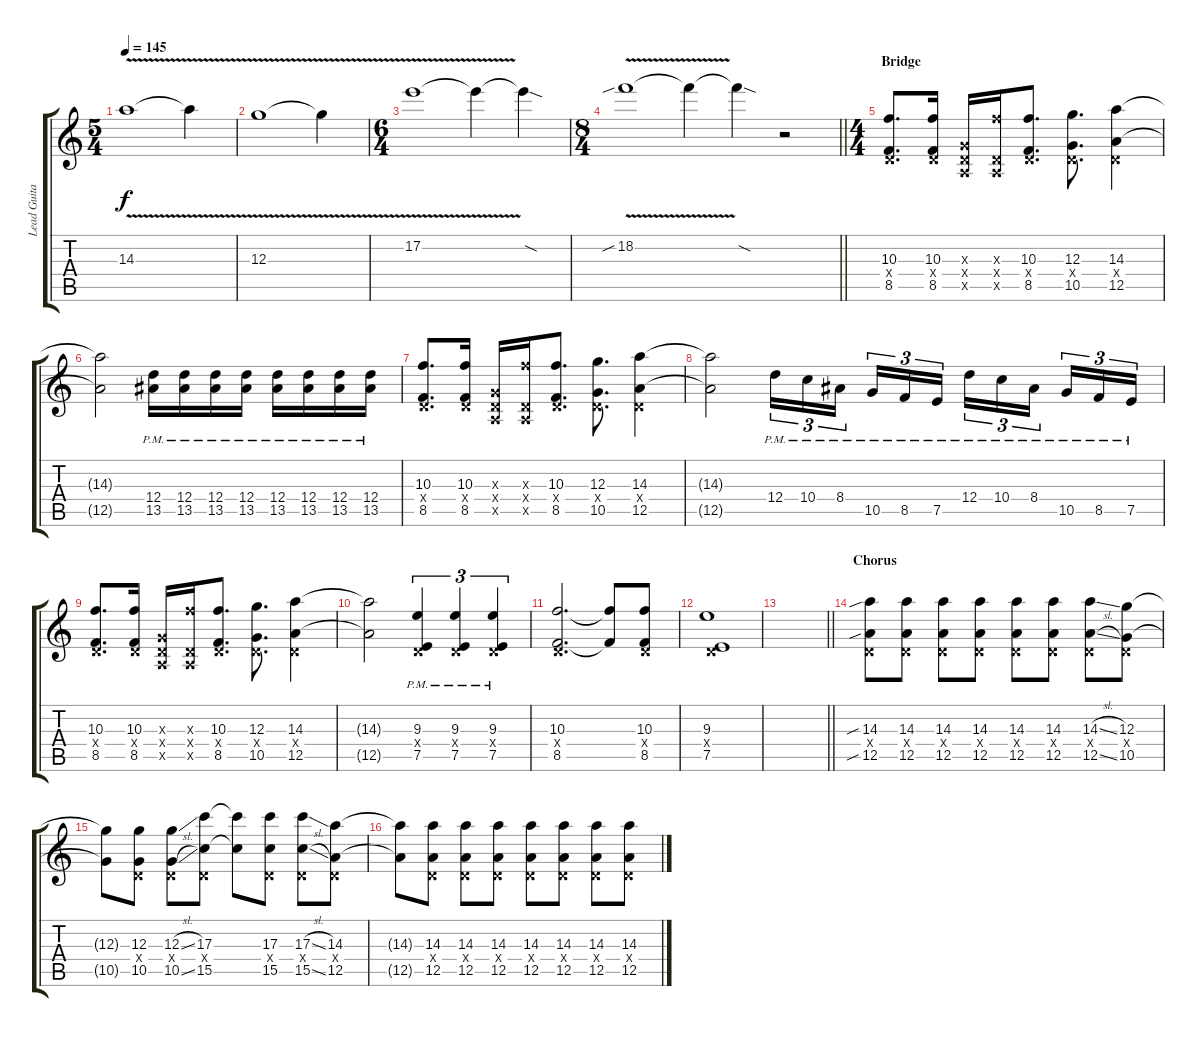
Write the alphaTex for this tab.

\track ("Lead Guitar 2" "Lead Guita") {instrument distortionguitar}
\staff {score tabs}
\tuning (E4 B3 G3 D3 A2 D2) {hide}
\ts (5 4)
\tempo 145
\clef g2
\ks c
14.3{v}.1{dy f} 14.3{t}.4 |
12.3{v}.1 12.3{t}.4 |
\ts (6 4)
17.2{v}.1 17.2{t}.4 17.2{sod t}.4 |
\ts (8 4)
\barLineRight lightlight
18.2{v sib}.1 18.2{t}.4 18.2{sod t}.4 r.2 |
\ts (4 4)
\section ("" "Bridge")
(10.3 0.4{x} 8.5).8{d} (10.3 0.4{x} 8.5).16 (0.3{x} 0.4{x} 0.5{x}).16 (10.3{x} 0.4{x} 0.5{x}).16 (10.3 0.4{x} 8.5).8{d} (12.3 0.4{x} 10.5).8{d} (14.3 0.4{x} 12.5).4 |
(14.3{t} 12.5{t}).2 (12.4{pm} 13.5{pm}).16 (12.4{pm} 13.5{pm}).16 (12.4{pm} 13.5{pm}).16 (12.4{pm} 13.5{pm}).16 (12.4{pm} 13.5{pm}).16 (12.4{pm} 13.5{pm}).16 (12.4{pm} 13.5{pm}).16 (12.4{pm} 13.5{pm}).16 |
(10.3 0.4{x} 8.5).8{d} (10.3 0.4{x} 8.5).16 (0.3{x} 0.4{x} 0.5{x}).16 (10.3{x} 0.4{x} 0.5{x}).16 (10.3 0.4{x} 8.5).8{d} (12.3 0.4{x} 10.5).8{d} (14.3 0.4{x} 12.5).4 |
(14.3{t} 12.5{t}).2 12.4{pm}.16{tu (3 2)} 10.4{pm}.16{tu (3 2)} 8.4{pm}.16{tu (3 2) beam splitsecondary} 10.5{pm}.16{tu (3 2)} 8.5{pm}.16{tu (3 2)} 7.5{pm}.16{tu (3 2)} 12.4{pm}.16{tu (3 2)} 10.4{pm}.16{tu (3 2)} 8.4{pm}.16{tu (3 2) beam splitsecondary} 10.5{pm}.16{tu (3 2)} 8.5{pm}.16{tu (3 2)} 7.5{pm}.16{tu (3 2)} |
(10.3 0.4{x} 8.5).8{d} (10.3 0.4{x} 8.5).16 (0.3{x} 0.4{x} 0.5{x}).16 (10.3{x} 0.4{x} 0.5{x}).16 (10.3 0.4{x} 8.5).8{d} (12.3 0.4{x} 10.5).8{d} (14.3 0.4{x} 12.5).4 |
(14.3{t} 12.5{t}).2 (9.3{pm} 0.4{x} 7.5{pm}).4{tu (3 2)} (9.3{pm} 0.4{x} 7.5{pm}).4{tu (3 2)} (9.3{pm} 0.4{x} 7.5{pm}).4{tu (3 2)} |
(10.3 0.4{x} 8.5).2{d} (10.3{t} 8.5{t}).8 (10.3 0.4{x} 8.5).8 |
(9.3 0.4{x} 7.5).1 |
\barLineRight lightlight
|
\section ("" "Chorus")
(14.3{sib} 0.4{x} 12.5{sib}).8 (14.3 0.4{x} 12.5).8 (14.3 0.4{x} 12.5).8 (14.3 0.4{x} 12.5).8 (14.3 0.4{x} 12.5).8 (14.3 0.4{x} 12.5).8 (14.3{sl} 0.4{x} 12.5{sl}).8 (12.3 0.4{x} 10.5).8 |
(12.3{t} 10.5{t}).8 (12.3 0.4{x} 10.5).8 (12.3{sl} 0.4{x} 10.5{sl}).8 (17.3 0.4{x} 15.5).8 (17.3{t} 15.5{t}).8 (17.3 0.4{x} 15.5).8 (17.3{sl} 0.4{x} 15.5{sl}).8 (14.3 0.4{x} 12.5).8 |
(14.3{t} 12.5{t}).8 (14.3 0.4{x} 12.5).8 (14.3 0.4{x} 12.5).8 (14.3 0.4{x} 12.5).8 (14.3 0.4{x} 12.5).8 (14.3 0.4{x} 12.5).8 (14.3 0.4{x} 12.5).8 (14.3 0.4{x} 12.5).8
